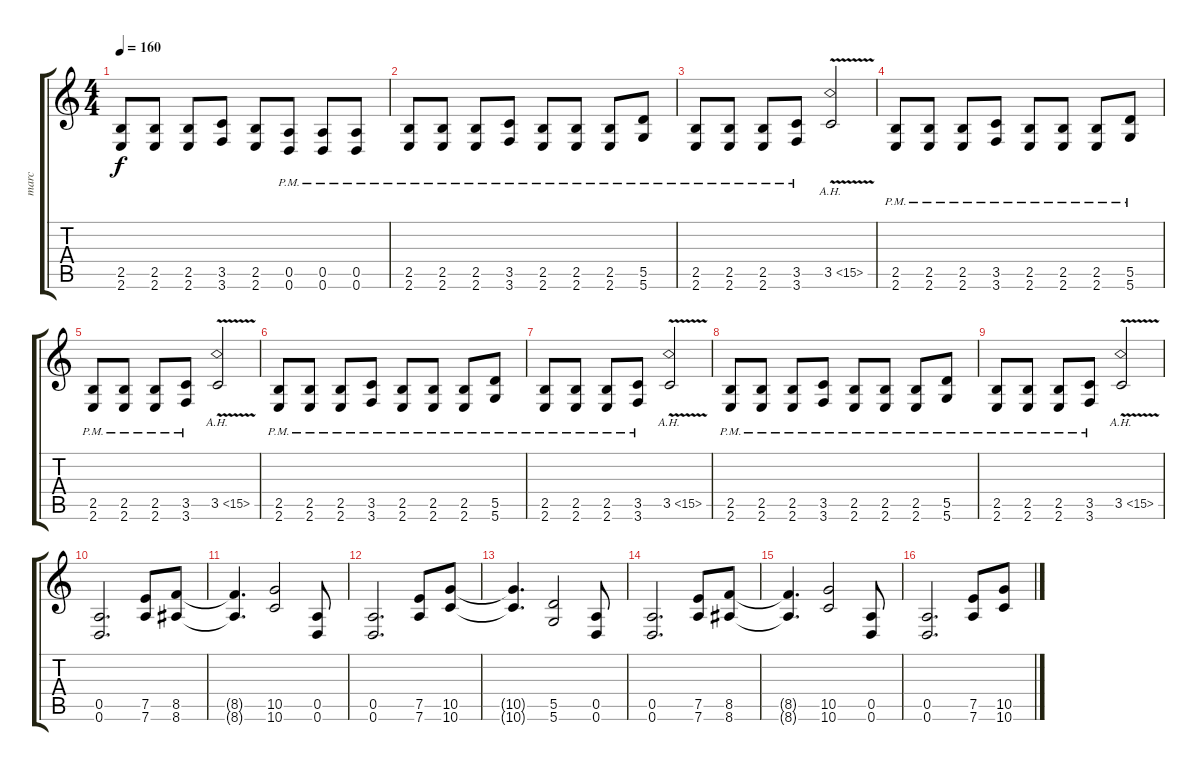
\track ("marc" "marc") {instrument distortionguitar}
\staff {score tabs}
\tuning (E4 B3 G3 D3 A2 D2) {hide}
\ts (4 4)
\tempo 160
\clef g2
\ks c
(2.5 2.6).8{dy f} (2.5 2.6).8 (2.5 2.6).8 (3.5 3.6).8 (2.5 2.6).8 (0.5{pm} 0.6{pm}).8 (0.5{pm} 0.6{pm}).8 (0.5{pm} 0.6{pm}).8 |
(2.5{pm} 2.6{pm}).8 (2.5{pm} 2.6{pm}).8 (2.5{pm} 2.6{pm}).8 (3.5{pm} 3.6{pm}).8 (2.5{pm} 2.6{pm}).8 (2.5{pm} 2.6{pm}).8 (2.5{pm} 2.6{pm}).8 (5.5{pm} 5.6{pm}).8 |
(2.5{pm} 2.6{pm}).8 (2.5{pm} 2.6{pm}).8 (2.5{pm} 2.6{pm}).8 (3.5{pm} 3.6{pm}).8 3.5{ah 12 v}.2 |
(2.5{pm} 2.6{pm}).8 (2.5{pm} 2.6{pm}).8 (2.5{pm} 2.6{pm}).8 (3.5{pm} 3.6{pm}).8 (2.5{pm} 2.6{pm}).8 (2.5{pm} 2.6{pm}).8 (2.5{pm} 2.6{pm}).8 (5.5{pm} 5.6{pm}).8 |
(2.5{pm} 2.6{pm}).8 (2.5{pm} 2.6{pm}).8 (2.5{pm} 2.6{pm}).8 (3.5{pm} 3.6{pm}).8 3.5{ah 12 v}.2 |
(2.5{pm} 2.6{pm}).8 (2.5{pm} 2.6{pm}).8 (2.5{pm} 2.6{pm}).8 (3.5{pm} 3.6{pm}).8 (2.5{pm} 2.6{pm}).8 (2.5{pm} 2.6{pm}).8 (2.5{pm} 2.6{pm}).8 (5.5{pm} 5.6{pm}).8 |
(2.5{pm} 2.6{pm}).8 (2.5{pm} 2.6{pm}).8 (2.5{pm} 2.6{pm}).8 (3.5{pm} 3.6{pm}).8 3.5{ah 12 v}.2 |
(2.5{pm} 2.6{pm}).8 (2.5{pm} 2.6{pm}).8 (2.5{pm} 2.6{pm}).8 (3.5{pm} 3.6{pm}).8 (2.5{pm} 2.6{pm}).8 (2.5{pm} 2.6{pm}).8 (2.5{pm} 2.6{pm}).8 (5.5{pm} 5.6{pm}).8 |
(2.5{pm} 2.6{pm}).8 (2.5{pm} 2.6{pm}).8 (2.5{pm} 2.6{pm}).8 (3.5{pm} 3.6{pm}).8 3.5{ah 12 v}.2 |
(0.5 0.6).2{d} (7.5 7.6).8 (8.5 8.6).8 |
(8.5{t} 8.6{t}).4{d} (10.5 10.6).2 (0.5 0.6).8 |
(0.5 0.6).2{d} (7.5 7.6).8 (10.5 10.6).8 |
(10.5{t} 10.6{t}).4{d} (5.5 5.6).2 (0.5 0.6).8 |
(0.5 0.6).2{d} (7.5 7.6).8 (8.5 8.6).8 |
(8.5{t} 8.6{t}).4{d} (10.5 10.6).2 (0.5 0.6).8 |
(0.5 0.6).2{d} (7.5 7.6).8 (10.5 10.6).8
